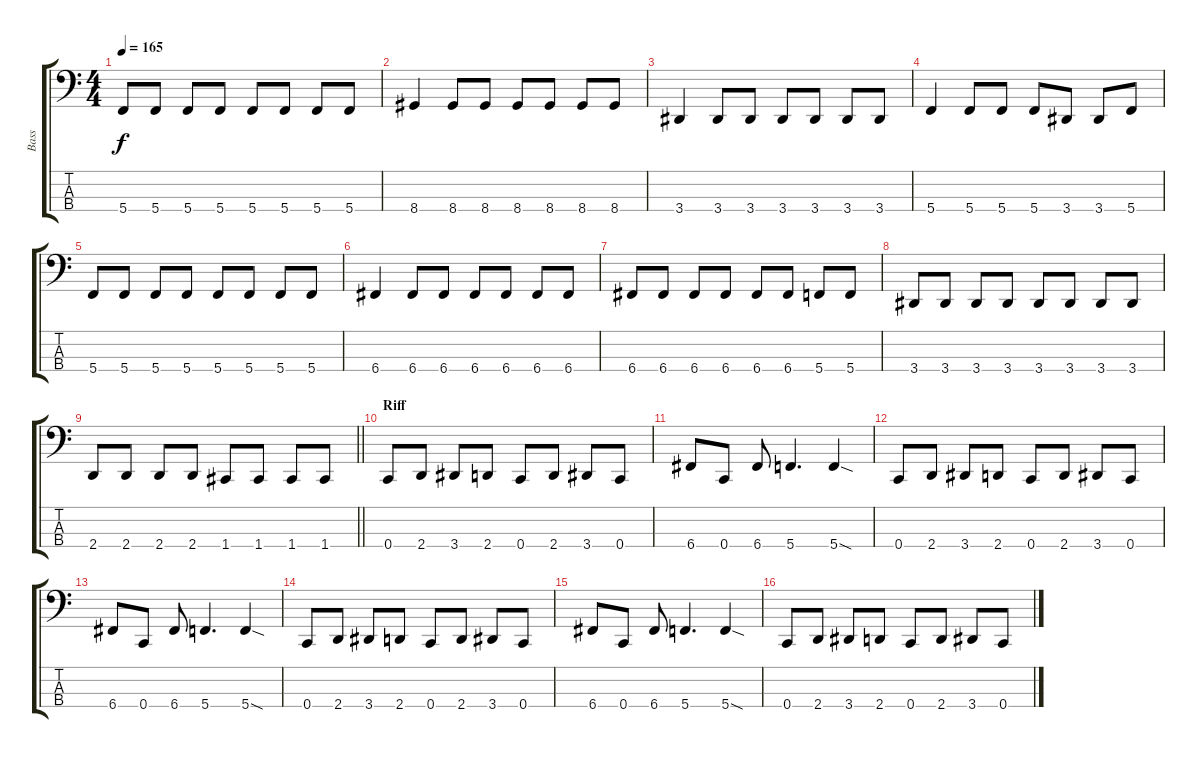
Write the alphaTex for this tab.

\track ("Bass" "Bass") {instrument electricbasspick}
\staff {score tabs}
\tuning (F2 C2 G1 C1) {hide}
\ts (4 4)
\tempo 165
\clef f4
\ks c
5.4.8{dy f} 5.4.8 5.4.8 5.4.8 5.4.8 5.4.8 5.4.8 5.4.8 |
8.4.4 8.4.8 8.4.8 8.4.8 8.4.8 8.4.8 8.4.8 |
3.4.4 3.4.8 3.4.8 3.4.8 3.4.8 3.4.8 3.4.8 |
5.4.4 5.4.8 5.4.8 5.4.8 3.4.8 3.4.8 5.4.8 |
5.4.8 5.4.8 5.4.8 5.4.8 5.4.8 5.4.8 5.4.8 5.4.8 |
6.4.4 6.4.8 6.4.8 6.4.8 6.4.8 6.4.8 6.4.8 |
6.4.8 6.4.8 6.4.8 6.4.8 6.4.8 6.4.8 5.4.8 5.4.8 |
3.4.8 3.4.8 3.4.8 3.4.8 3.4.8 3.4.8 3.4.8 3.4.8 |
\barLineRight lightlight
2.4.8 2.4.8 2.4.8 2.4.8 1.4.8 1.4.8 1.4.8 1.4.8 |
\section ("" "Riff")
0.4.8 2.4.8 3.4.8 2.4.8 0.4.8 2.4.8 3.4.8 0.4.8 |
6.4.8 0.4.8 6.4.8 5.4.4{d} 5.4{sod}.4 |
0.4.8 2.4.8 3.4.8 2.4.8 0.4.8 2.4.8 3.4.8 0.4.8 |
6.4.8 0.4.8 6.4.8 5.4.4{d} 5.4{sod}.4 |
0.4.8 2.4.8 3.4.8 2.4.8 0.4.8 2.4.8 3.4.8 0.4.8 |
6.4.8 0.4.8 6.4.8 5.4.4{d} 5.4{sod}.4 |
0.4.8 2.4.8 3.4.8 2.4.8 0.4.8 2.4.8 3.4.8 0.4.8
